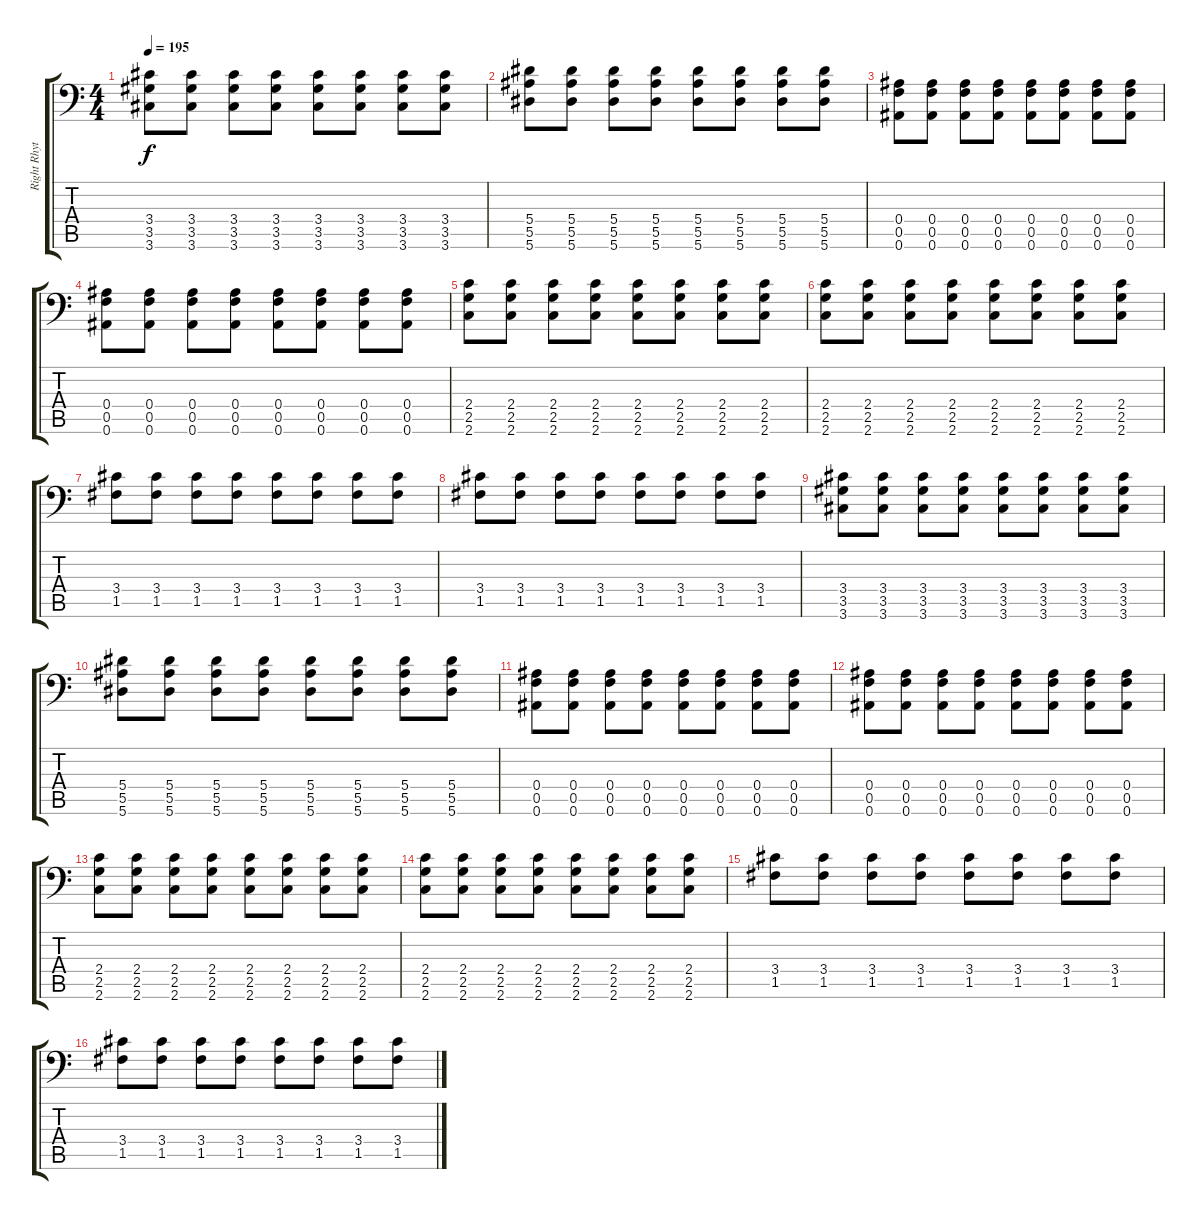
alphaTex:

\track ("Right Rhythm" "Right Rhyt") {instrument distortionguitar}
\staff {score tabs}
\tuning (C4 G3 Eb3 Bb2 F2 Bb1) {hide}
\ts (4 4)
\tempo 195
\clef f4
\ks c
(3.4 3.5 3.6).8{dy f} (3.4 3.5 3.6).8 (3.4 3.5 3.6).8 (3.4 3.5 3.6).8 (3.4 3.5 3.6).8 (3.4 3.5 3.6).8 (3.4 3.5 3.6).8 (3.4 3.5 3.6).8 |
(5.4 5.5 5.6).8 (5.4 5.5 5.6).8 (5.4 5.5 5.6).8 (5.4 5.5 5.6).8 (5.4 5.5 5.6).8 (5.4 5.5 5.6).8 (5.4 5.5 5.6).8 (5.4 5.5 5.6).8 |
(0.4 0.5 0.6).8 (0.4 0.5 0.6).8 (0.4 0.5 0.6).8 (0.4 0.5 0.6).8 (0.4 0.5 0.6).8 (0.4 0.5 0.6).8 (0.4 0.5 0.6).8 (0.4 0.5 0.6).8 |
(0.4 0.5 0.6).8 (0.4 0.5 0.6).8 (0.4 0.5 0.6).8 (0.4 0.5 0.6).8 (0.4 0.5 0.6).8 (0.4 0.5 0.6).8 (0.4 0.5 0.6).8 (0.4 0.5 0.6).8 |
(2.4 2.5 2.6).8 (2.4 2.5 2.6).8 (2.4 2.5 2.6).8 (2.4 2.5 2.6).8 (2.4 2.5 2.6).8 (2.4 2.5 2.6).8 (2.4 2.5 2.6).8 (2.4 2.5 2.6).8 |
(2.4 2.5 2.6).8 (2.4 2.5 2.6).8 (2.4 2.5 2.6).8 (2.4 2.5 2.6).8 (2.4 2.5 2.6).8 (2.4 2.5 2.6).8 (2.4 2.5 2.6).8 (2.4 2.5 2.6).8 |
(3.4 1.5).8 (3.4 1.5).8 (3.4 1.5).8 (3.4 1.5).8 (3.4 1.5).8 (3.4 1.5).8 (3.4 1.5).8 (3.4 1.5).8 |
(3.4 1.5).8 (3.4 1.5).8 (3.4 1.5).8 (3.4 1.5).8 (3.4 1.5).8 (3.4 1.5).8 (3.4 1.5).8 (3.4 1.5).8 |
(3.4 3.5 3.6).8 (3.4 3.5 3.6).8 (3.4 3.5 3.6).8 (3.4 3.5 3.6).8 (3.4 3.5 3.6).8 (3.4 3.5 3.6).8 (3.4 3.5 3.6).8 (3.4 3.5 3.6).8 |
(5.4 5.5 5.6).8 (5.4 5.5 5.6).8 (5.4 5.5 5.6).8 (5.4 5.5 5.6).8 (5.4 5.5 5.6).8 (5.4 5.5 5.6).8 (5.4 5.5 5.6).8 (5.4 5.5 5.6).8 |
(0.4 0.5 0.6).8 (0.4 0.5 0.6).8 (0.4 0.5 0.6).8 (0.4 0.5 0.6).8 (0.4 0.5 0.6).8 (0.4 0.5 0.6).8 (0.4 0.5 0.6).8 (0.4 0.5 0.6).8 |
(0.4 0.5 0.6).8 (0.4 0.5 0.6).8 (0.4 0.5 0.6).8 (0.4 0.5 0.6).8 (0.4 0.5 0.6).8 (0.4 0.5 0.6).8 (0.4 0.5 0.6).8 (0.4 0.5 0.6).8 |
(2.4 2.5 2.6).8 (2.4 2.5 2.6).8 (2.4 2.5 2.6).8 (2.4 2.5 2.6).8 (2.4 2.5 2.6).8 (2.4 2.5 2.6).8 (2.4 2.5 2.6).8 (2.4 2.5 2.6).8 |
(2.4 2.5 2.6).8 (2.4 2.5 2.6).8 (2.4 2.5 2.6).8 (2.4 2.5 2.6).8 (2.4 2.5 2.6).8 (2.4 2.5 2.6).8 (2.4 2.5 2.6).8 (2.4 2.5 2.6).8 |
(3.4 1.5).8 (3.4 1.5).8 (3.4 1.5).8 (3.4 1.5).8 (3.4 1.5).8 (3.4 1.5).8 (3.4 1.5).8 (3.4 1.5).8 |
(3.4 1.5).8 (3.4 1.5).8 (3.4 1.5).8 (3.4 1.5).8 (3.4 1.5).8 (3.4 1.5).8 (3.4 1.5).8 (3.4 1.5).8
